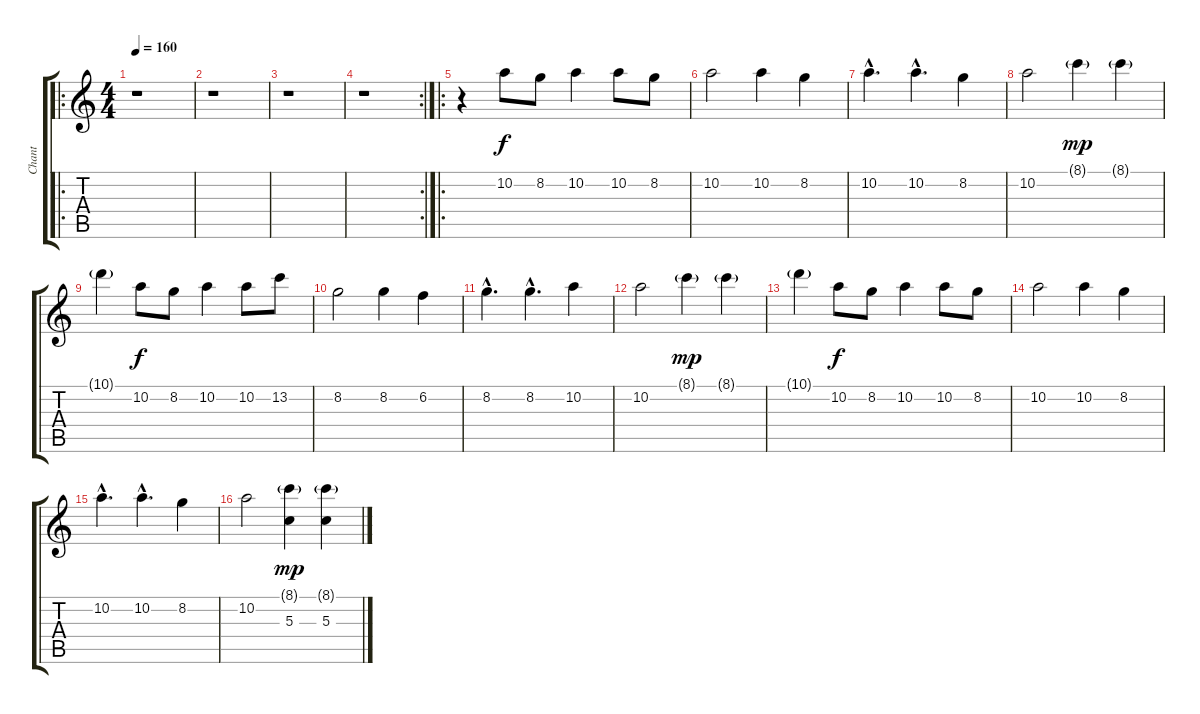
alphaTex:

\track ("Chant" "Chant") {instrument electricguitarjazz}
\staff {score tabs}
\tuning (E4 B3 G3 D3 A2 E2) {hide}
\ro
\ts (4 4)
\tempo 160
\clef g2
\ks c
r.1{dy f instrument electricguitarjazz} |
r.1 |
r.1 |
\rc 2
r.1 |
\ro
r.4 10.2.8 8.2.8 10.2.4 10.2.8 8.2.8 |
10.2.2 10.2.4 8.2.4 |
10.2{hac}.4{d} 10.2{hac}.4{d} 8.2.4 |
10.2.2 8.1{g}.4{dy mp} 8.1{g}.4 |
10.1{g}.4 10.2.8{dy f} 8.2.8 10.2.4 10.2.8 13.2.8 |
8.2.2 8.2.4 6.2.4 |
8.2{hac}.4{d} 8.2{hac}.4{d} 10.2.4 |
10.2.2 8.1{g}.4{dy mp} 8.1{g}.4 |
10.1{g}.4 10.2.8{dy f} 8.2.8 10.2.4 10.2.8 8.2.8 |
10.2.2 10.2.4 8.2.4 |
10.2{hac}.4{d} 10.2{hac}.4{d} 8.2.4 |
10.2.2 (8.1{g} 5.3).4{dy mp} (8.1{g} 5.3).4
